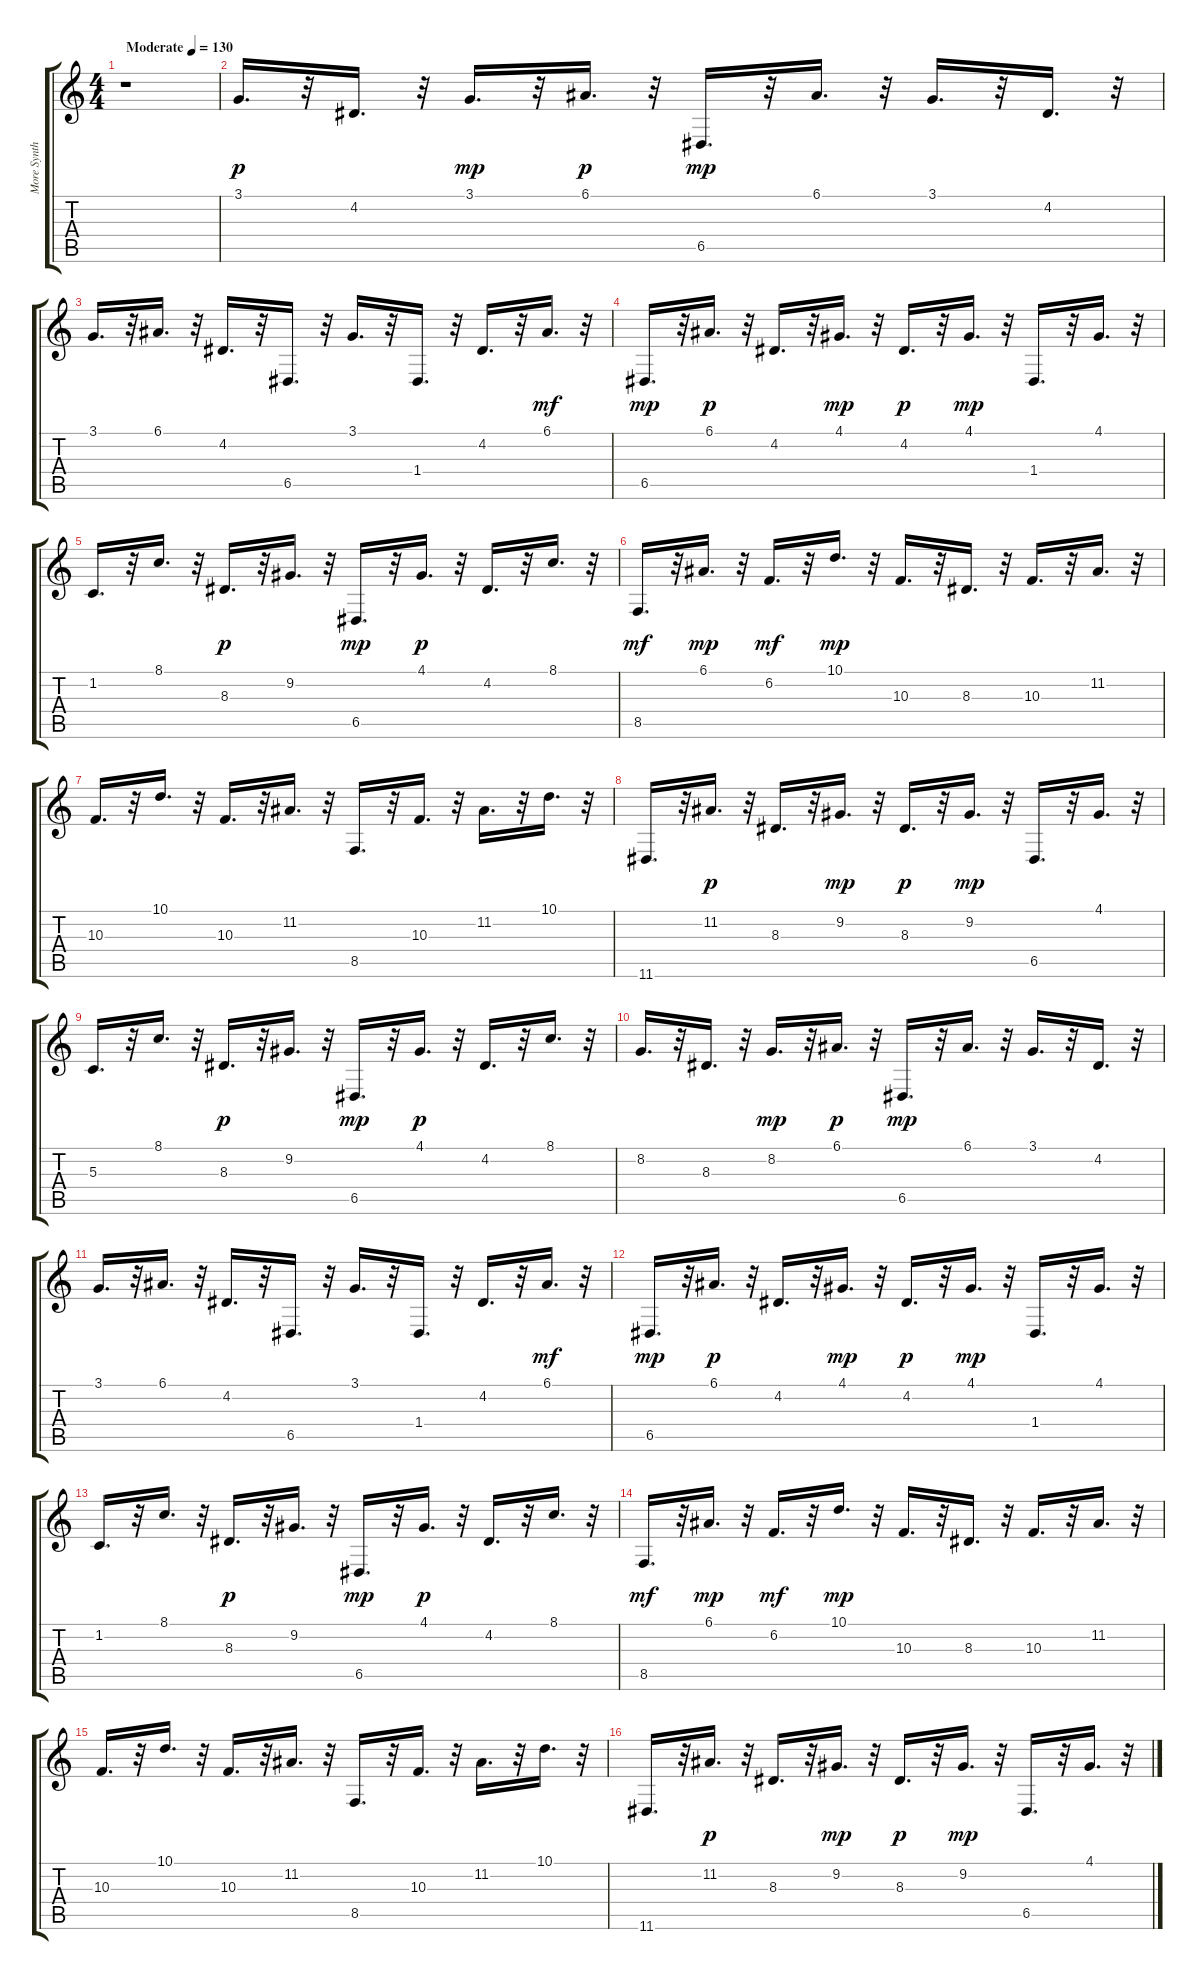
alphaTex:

\track ("More Synth" "More Synth") {instrument synthbrass1}
\staff {score tabs}
\tuning (E4 B3 G3 D3 A2 E2) {hide}
\ts (4 4)
\tempo (130 "Moderate")
\clef g2
\ks c
r.1{dy p instrument synthbrass1} |
3.1.16{d} r.32 4.2.16{d} r.32 3.1.16{d dy mp} r.32 6.1.16{d dy p} r.32 6.5.16{d dy mp} r.32 6.1.16{d} r.32 3.1.16{d} r.32 4.2.16{d} r.32 |
3.1.16{d} r.32 6.1.16{d} r.32 4.2.16{d} r.32 6.5.16{d} r.32 3.1.16{d} r.32 1.4.16{d} r.32 4.2.16{d} r.32 6.1.16{d dy mf} r.32 |
6.5.16{d dy mp} r.32 6.1.16{d dy p} r.32 4.2.16{d} r.32 4.1.16{d dy mp} r.32 4.2.16{d dy p} r.32 4.1.16{d dy mp} r.32 1.4.16{d} r.32 4.1.16{d} r.32 |
1.2.16{d} r.32 8.1.16{d} r.32 8.3.16{d dy p} r.32 9.2.16{d} r.32 6.5.16{d dy mp} r.32 4.1.16{d dy p} r.32 4.2.16{d} r.32 8.1.16{d} r.32 |
8.5.16{d dy mf} r.32 6.1.16{d dy mp} r.32 6.2.16{d dy mf} r.32 10.1.16{d dy mp} r.32 10.3.16{d} r.32 8.3.16{d} r.32 10.3.16{d} r.32 11.2.16{d} r.32 |
10.3.16{d} r.32 10.1.16{d} r.32 10.3.16{d} r.32 11.2.16{d} r.32 8.5.16{d} r.32 10.3.16{d} r.32 11.2.16{d} r.32 10.1.16{d} r.32 |
11.6.16{d} r.32 11.2.16{d dy p} r.32 8.3.16{d} r.32 9.2.16{d dy mp} r.32 8.3.16{d dy p} r.32 9.2.16{d dy mp} r.32 6.5.16{d} r.32 4.1.16{d} r.32 |
5.3.16{d} r.32 8.1.16{d} r.32 8.3.16{d dy p} r.32 9.2.16{d} r.32 6.5.16{d dy mp} r.32 4.1.16{d dy p} r.32 4.2.16{d} r.32 8.1.16{d} r.32 |
8.2.16{d} r.32 8.3.16{d} r.32 8.2.16{d dy mp} r.32 6.1.16{d dy p} r.32 6.5.16{d dy mp} r.32 6.1.16{d} r.32 3.1.16{d} r.32 4.2.16{d} r.32 |
3.1.16{d} r.32 6.1.16{d} r.32 4.2.16{d} r.32 6.5.16{d} r.32 3.1.16{d} r.32 1.4.16{d} r.32 4.2.16{d} r.32 6.1.16{d dy mf} r.32 |
6.5.16{d dy mp} r.32 6.1.16{d dy p} r.32 4.2.16{d} r.32 4.1.16{d dy mp} r.32 4.2.16{d dy p} r.32 4.1.16{d dy mp} r.32 1.4.16{d} r.32 4.1.16{d} r.32 |
1.2.16{d} r.32 8.1.16{d} r.32 8.3.16{d dy p} r.32 9.2.16{d} r.32 6.5.16{d dy mp} r.32 4.1.16{d dy p} r.32 4.2.16{d} r.32 8.1.16{d} r.32 |
8.5.16{d dy mf} r.32 6.1.16{d dy mp} r.32 6.2.16{d dy mf} r.32 10.1.16{d dy mp} r.32 10.3.16{d} r.32 8.3.16{d} r.32 10.3.16{d} r.32 11.2.16{d} r.32 |
10.3.16{d} r.32 10.1.16{d} r.32 10.3.16{d} r.32 11.2.16{d} r.32 8.5.16{d} r.32 10.3.16{d} r.32 11.2.16{d} r.32 10.1.16{d} r.32 |
11.6.16{d} r.32 11.2.16{d dy p} r.32 8.3.16{d} r.32 9.2.16{d dy mp} r.32 8.3.16{d dy p} r.32 9.2.16{d dy mp} r.32 6.5.16{d} r.32 4.1.16{d} r.32
